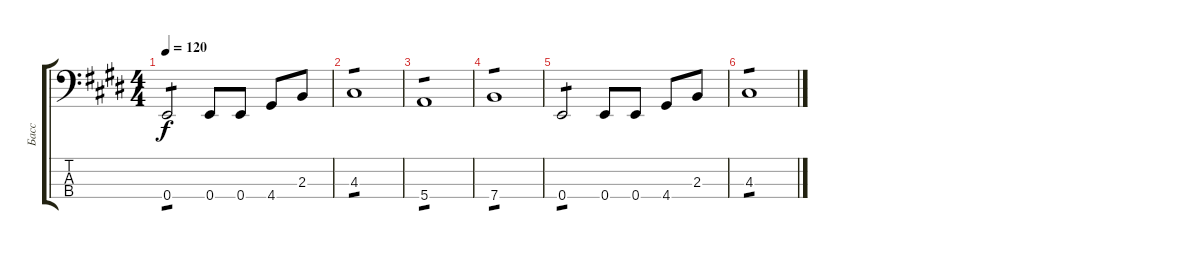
\track ("Басс" "Басс") {instrument electricbassfinger}
\staff {score tabs}
\tuning (G2 D2 A1 E1) {hide}
\ts (4 4)
\tempo 120
\clef f4
\ks e
0.4.2{tp 1 dy f} 0.4.8 0.4.8 4.4.8 2.3.8 |
4.3.1{tp 1} |
5.4.1{tp 1} |
7.4.1{tp 1} |
0.4.2{tp 1} 0.4.8 0.4.8 4.4.8 2.3.8 |
4.3.1{tp 1}
